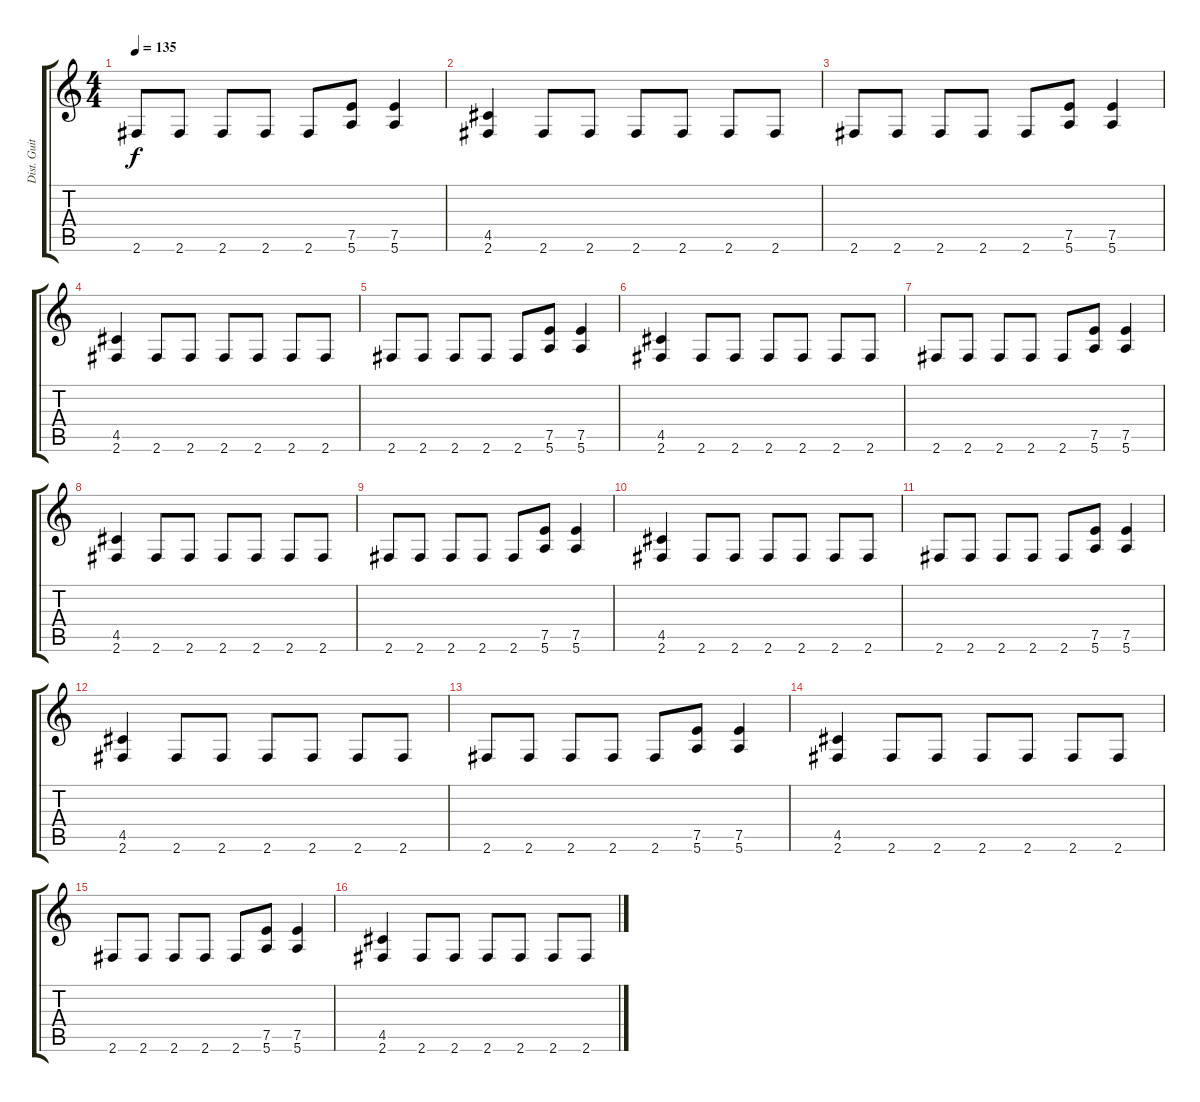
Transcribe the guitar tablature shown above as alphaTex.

\track ("Dist. Guitar 2" "Dist. Guit") {instrument distortionguitar}
\staff {score tabs}
\tuning (E4 B3 G3 D3 A2 E2) {hide}
\ts (4 4)
\tempo 135
\clef g2
\ks c
2.6.8{dy f} 2.6.8 2.6.8 2.6.8 2.6.8 (7.5 5.6).8 (7.5 5.6).4 |
(4.5 2.6).4 2.6.8 2.6.8 2.6.8 2.6.8 2.6.8 2.6.8 |
2.6.8 2.6.8 2.6.8 2.6.8 2.6.8 (7.5 5.6).8 (7.5 5.6).4 |
(4.5 2.6).4 2.6.8 2.6.8 2.6.8 2.6.8 2.6.8 2.6.8 |
2.6.8 2.6.8 2.6.8 2.6.8 2.6.8 (7.5 5.6).8 (7.5 5.6).4 |
(4.5 2.6).4 2.6.8 2.6.8 2.6.8 2.6.8 2.6.8 2.6.8 |
2.6.8 2.6.8 2.6.8 2.6.8 2.6.8 (7.5 5.6).8 (7.5 5.6).4 |
(4.5 2.6).4 2.6.8 2.6.8 2.6.8 2.6.8 2.6.8 2.6.8 |
2.6.8 2.6.8 2.6.8 2.6.8 2.6.8 (7.5 5.6).8 (7.5 5.6).4 |
(4.5 2.6).4 2.6.8 2.6.8 2.6.8 2.6.8 2.6.8 2.6.8 |
2.6.8 2.6.8 2.6.8 2.6.8 2.6.8 (7.5 5.6).8 (7.5 5.6).4 |
(4.5 2.6).4 2.6.8 2.6.8 2.6.8 2.6.8 2.6.8 2.6.8 |
2.6.8 2.6.8 2.6.8 2.6.8 2.6.8 (7.5 5.6).8 (7.5 5.6).4 |
(4.5 2.6).4 2.6.8 2.6.8 2.6.8 2.6.8 2.6.8 2.6.8 |
2.6.8 2.6.8 2.6.8 2.6.8 2.6.8 (7.5 5.6).8 (7.5 5.6).4 |
(4.5 2.6).4 2.6.8 2.6.8 2.6.8 2.6.8 2.6.8 2.6.8
